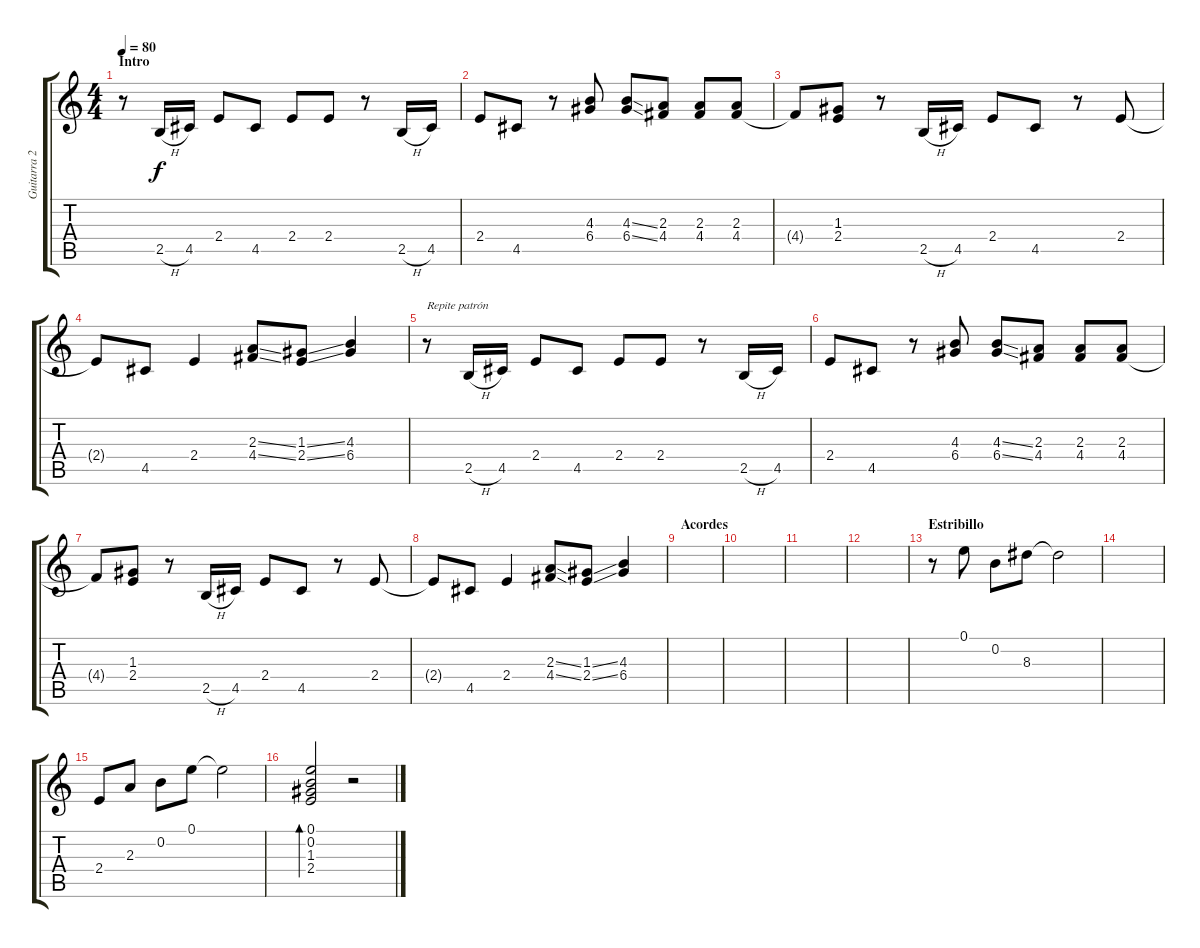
\track ("Guitarra 2" "Guitarra 2") {instrument electricguitarclean}
\staff {score tabs}
\tuning (E4 B3 G3 D3 A2 E2) {hide}
\ts (4 4)
\section ("" "Intro")
\tempo 80
\clef g2
\ks c
r.8{dy f instrument electricguitarclean} 2.5{h}.16 4.5.16 2.4.8 4.5.8 2.4.8 2.4.8 r.8 2.5{h}.16 4.5.16 |
2.4.8 4.5.8 r.8 (4.3 6.4).8 (4.3{ss} 6.4{ss}).8 (2.3 4.4).8 (2.3 4.4).8 (2.3 4.4).8 |
4.4{t}.8 (1.3 2.4).8 r.8 2.5{h}.16 4.5.16 2.4.8 4.5.8 r.8 2.4.8 |
2.4{t}.8 4.5.8 2.4.4 (2.3{ss} 4.4{ss}).8 (1.3{ss} 2.4{ss}).8 (4.3 6.4).4 |
r.8{txt "Repite patrón"} 2.5{h}.16 4.5.16 2.4.8 4.5.8 2.4.8 2.4.8 r.8 2.5{h}.16 4.5.16 |
2.4.8 4.5.8 r.8 (4.3 6.4).8 (4.3{ss} 6.4{ss}).8 (2.3 4.4).8 (2.3 4.4).8 (2.3 4.4).8 |
4.4{t}.8 (1.3 2.4).8 r.8 2.5{h}.16 4.5.16 2.4.8 4.5.8 r.8 2.4.8 |
2.4{t}.8 4.5.8 2.4.4 (2.3{ss} 4.4{ss}).8 (1.3{ss} 2.4{ss}).8 (4.3 6.4).4 |
\section ("" "Acordes")
|
|
|
|
\section ("" "Estribillo")
r.8 0.1.8 0.2.8 8.3.8 8.3{t}.2 |
|
2.4.8 2.3.8 0.2.8 0.1.8 0.1{t}.2 |
(0.1 0.2 1.3 2.4).2{bd 240} r.2
